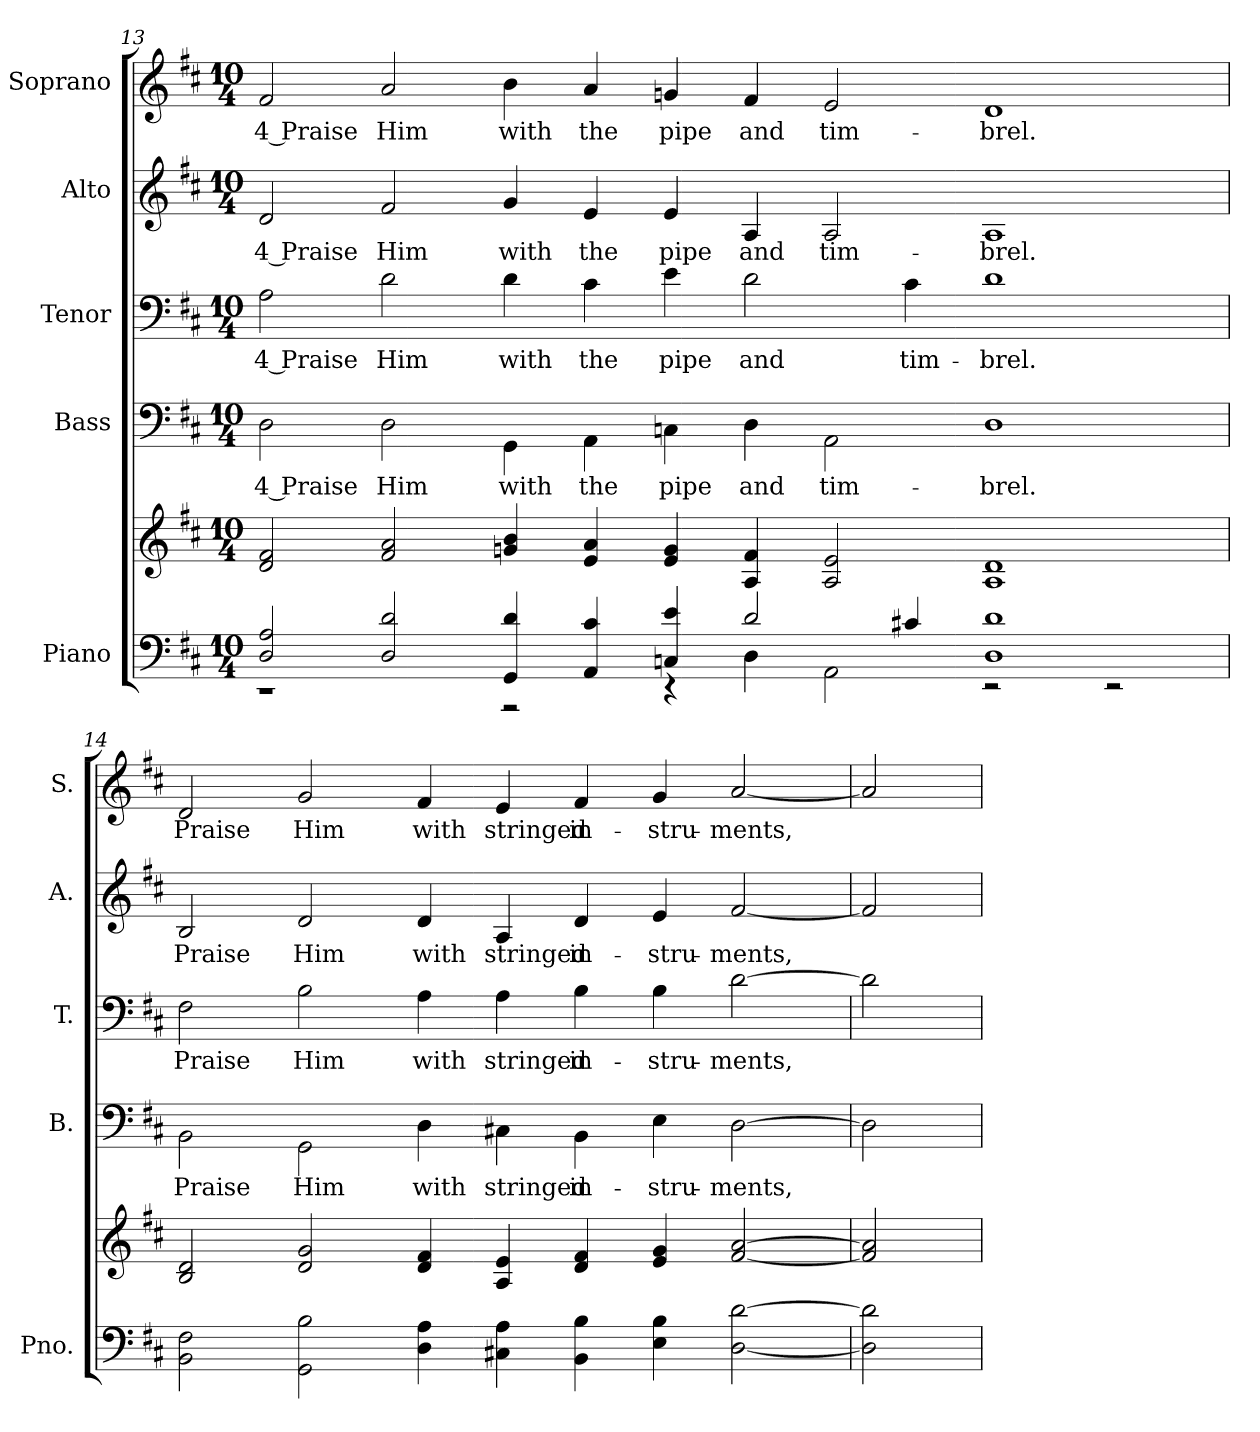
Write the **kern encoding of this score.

**kern	**kern	**kern	**text	**kern	**text	**kern	**text	**kern	**text
*part5	*part5	*part4	*part4	*part3	*part3	*part2	*part2	*part1	*part1
*staff6	*staff5	*staff4	*staff4	*staff3	*staff3	*staff2	*staff2	*staff1	*staff1
*I"Piano	*	*I"Bass	*	*I"Tenor	*	*I"Alto	*	*I"Soprano	*
*I'Pno.	*	*I'B.	*	*I'T.	*	*I'A.	*	*I'S.	*
!!LO:PB:g=z
*clefF4	*clefG2	*clefF4	*	*clefF4	*	*clefG2	*	*clefG2	*
*k[f#c#]	*k[f#c#]	*k[f#c#]	*	*k[f#c#]	*	*k[f#c#]	*	*k[f#c#]	*
*D:	*D:	*D:	*	*D:	*	*D:	*	*D:	*
*M10/4	*M10/4	*M10/4	*	*M10/4	*	*M10/4	*	*M10/4	*
=13	=13	=13	=13	=13	=13	=13	=13	=13	=13
*^	*	*	*	*	*	*	*	*	*
!	!	!	!	!LO:LY:b:color=#000000	!	!	!	!	!	!
!	!	!	!	!	!	!LO:LY:b:color=#000000	!	!	!	!
!	!	!	!	!	!	!	!	!LO:LY:b:color=#000000	!	!
!	!	!	!	!	!	!	!	!	!	!LO:LY:b:color=#000000
2Di/ 2Ai	1r	2di/ 2f#i	2Di\	4 Praise	2Ai\	4 Praise	2di/	4 Praise	2f#i/	4 Praise
!	!	!	!	!LO:LY:b:color=#000000	!	!	!	!	!	!
!	!	!	!	!	!	!LO:LY:b:color=#000000	!	!	!	!
!	!	!	!	!	!	!	!	!LO:LY:b:color=#000000	!	!
!	!	!	!	!	!	!	!	!	!	!LO:LY:b:color=#000000
2Di/ 2di	.	2f#i/ 2ai	2Di\	Him	2di\	Him	2f#i/	Him	2ai/	Him
!	!	!	!	!LO:LY:b:color=#000000	!	!	!	!	!	!
!	!	!	!	!	!	!LO:LY:b:color=#000000	!	!	!	!
!	!	!	!	!	!	!	!	!LO:LY:b:color=#000000	!	!
!	!	!	!	!	!	!	!	!	!	!LO:LY:b:color=#000000
4GGi/ 4di	2r	4gni/ 4bi	4GGi\	with	4di\	with	4gi/	with	4bi\	with
!	!	!	!	!LO:LY:b:color=#000000	!	!	!	!	!	!
!	!	!	!	!	!	!LO:LY:b:color=#000000	!	!	!	!
!	!	!	!	!	!	!	!	!LO:LY:b:color=#000000	!	!
!	!	!	!	!	!	!	!	!	!	!LO:LY:b:color=#000000
4AAi/ 4c#i	.	4ei/ 4ai	4AAi\	the	4c#i\	the	4ei/	the	4ai/	the
!	!	!	!	!LO:LY:b:color=#000000	!	!	!	!	!	!
!	!	!	!	!	!	!LO:LY:b:color=#000000	!	!	!	!
!	!	!	!	!	!	!	!	!LO:LY:b:color=#000000	!	!
!	!	!	!	!	!	!	!	!	!	!LO:LY:b:color=#000000
4Cni/ 4ei	4r	4ei/ 4gi	4Cni\	pipe	4ei\	pipe	4ei/	pipe	4gni/	pipe
!	!	!	!	!LO:LY:b:color=#000000	!	!	!	!	!	!
!	!	!	!	!	!	!LO:LY:b:color=#000000	!	!	!	!
!	!	!	!	!	!	!	!	!LO:LY:b:color=#000000	!	!
!	!	!	!	!	!	!	!	!	!	!LO:LY:b:color=#000000
2di/	4Di\	4Ai/ 4f#i	4Di\	and	2di\	and	4Ai/	and	4f#i/	and
!	!	!	!	!LO:LY:b:color=#000000	!	!	!	!	!	!
!	!	!	!	!	!	!	!	!LO:LY:b:color=#000000	!	!
!	!	!	!	!	!	!	!	!	!	!LO:LY:b:color=#000000
.	2AAi\	2Ai/ 2ei	2AAi\	tim-	.	.	2Ai/	tim-	2ei/	tim-
!	!	!	!	!	!	!LO:LY:b:color=#000000	!	!	!	!
4c#Xi/	.	.	.	.	4c#i\	tim-	.	.	.	.
!	!	!	!	!LO:LY:b:color=#000000	!	!	!	!	!	!
!	!	!	!	!	!	!LO:LY:b:color=#000000	!	!	!	!
!	!	!	!	!	!	!	!	!LO:LY:b:color=#000000	!	!
!	!	!	!	!	!	!	!	!	!	!LO:LY:b:color=#000000
1Di 1di	2r	1Ai 1di	1Di	-brel.	1di	-brel.	1Ai	-brel.	1di	-brel.
.	2r	.	.	.	.	.	.	.	.	.
*v	*v	*	*	*	*	*	*	*	*	*
=14	=14	=14	=14	=14	=14	=14	=14	=14	=14
*^	*	*	*	*	*	*	*	*	*
!	!	!	!	!LO:LY:b:color=#000000	!	!	!	!	!	!
*v	*v	*	*	*	*	*	*	*	*	*
*^	*	*	*	*	*	*	*	*	*
!	!	!	!	!	!	!LO:LY:b:color=#000000	!	!	!	!
*v	*v	*	*	*	*	*	*	*	*	*
*^	*	*	*	*	*	*	*	*	*
!	!	!	!	!	!	!	!	!LO:LY:b:color=#000000	!	!
*v	*v	*	*	*	*	*	*	*	*	*
*^	*	*	*	*	*	*	*	*	*
!	!	!	!	!	!	!	!	!	!	!LO:LY:b:color=#000000
*v	*v	*	*	*	*	*	*	*	*	*
2BBi\ 2F#i	2Bi/ 2di	2BBi\	Praise	2F#i\	Praise	2Bi/	Praise	2di/	Praise
!	!	!	!LO:LY:b:color=#000000	!	!	!	!	!	!
!	!	!	!	!	!LO:LY:b:color=#000000	!	!	!	!
!	!	!	!	!	!	!	!LO:LY:b:color=#000000	!	!
!	!	!	!	!	!	!	!	!	!LO:LY:b:color=#000000
2GGi\ 2Bi	2di/ 2gi	2GGi\	Him	2Bi\	Him	2di/	Him	2gi/	Him
!	!	!	!LO:LY:b:color=#000000	!	!	!	!	!	!
!	!	!	!	!	!LO:LY:b:color=#000000	!	!	!	!
!	!	!	!	!	!	!	!LO:LY:b:color=#000000	!	!
!	!	!	!	!	!	!	!	!	!LO:LY:b:color=#000000
4Di\ 4Ai	4di/ 4f#i	4Di\	with	4Ai\	with	4di/	with	4f#i/	with
!	!	!	!LO:LY:b:color=#000000	!	!	!	!	!	!
!	!	!	!	!	!LO:LY:b:color=#000000	!	!	!	!
!	!	!	!	!	!	!	!LO:LY:b:color=#000000	!	!
!	!	!	!	!	!	!	!	!	!LO:LY:b:color=#000000
4C#Xi\ 4Ai	4Ai/ 4ei	4C#Xi\	stringed	4Ai\	stringed	4Ai/	stringed	4ei/	stringed
!	!	!	!LO:LY:b:color=#000000	!	!	!	!	!	!
!	!	!	!	!	!LO:LY:b:color=#000000	!	!	!	!
!	!	!	!	!	!	!	!LO:LY:b:color=#000000	!	!
!	!	!	!	!	!	!	!	!	!LO:LY:b:color=#000000
4BBi\ 4Bi	4di/ 4f#i	4BBi\	in-	4Bi\	in-	4di/	in-	4f#i/	in-
!	!	!	!LO:LY:b:color=#000000	!	!	!	!	!	!
!	!	!	!	!	!LO:LY:b:color=#000000	!	!	!	!
!	!	!	!	!	!	!	!LO:LY:b:color=#000000	!	!
!	!	!	!	!	!	!	!	!	!LO:LY:b:color=#000000
4Ei\ 4Bi	4ei/ 4gi	4Ei\	-stru-	4Bi\	-stru-	4ei/	-stru-	4gi/	-stru-
!	!	!	!LO:LY:b:color=#000000	!	!	!	!	!	!
!	!	!	!	!	!LO:LY:b:color=#000000	!	!	!	!
!	!	!	!	!	!	!	!LO:LY:b:color=#000000	!	!
!	!	!	!	!	!	!	!	!	!LO:LY:b:color=#000000
[2Di [2di	[2f#i [2ai	[2Di	-ments,	[2di	-ments,	[2f#i	-ments,	[2ai	-ments,
=15	=15	=15	=15	=15	=15	=15	=15	=15	=15
2Di] 2di]	2f#i] 2ai]	2Di]	.	2di]	.	2f#i]	.	2ai]	.
=	=	=	=	=	=	=	=	=	=
*-	*-	*-	*-	*-	*-	*-	*-	*-	*-
